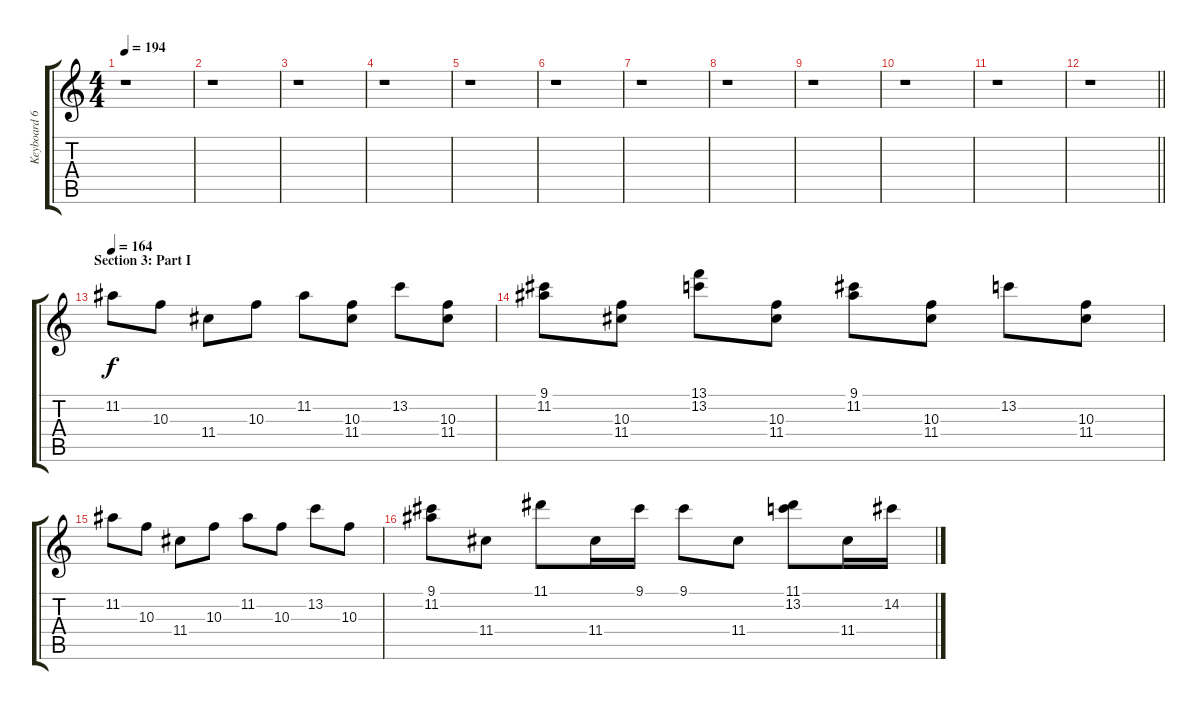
\track ("Keyboard 6 (Piano)" "Keyboard 6") {instrument acousticgrandpiano}
\staff {score tabs}
\tuning (E5 B4 G4 D4 A3 E3) {hide}
\ts (4 4)
\tempo 194
\clef g2
\ks c
r.1{dy f} |
r.1 |
r.1 |
r.1 |
r.1 |
r.1 |
r.1 |
r.1 |
r.1 |
r.1 |
r.1 |
\barLineRight lightlight
r.1 |
\section ("" "Section 3: Part I")
\tempo 164
11.2.8 10.3.8 11.4.8 10.3.8 11.2.8 (10.3 11.4).8 13.2.8 (10.3 11.4).8 |
(9.1 11.2).8 (10.3 11.4).8 (13.1 13.2).8 (10.3 11.4).8 (9.1 11.2).8 (10.3 11.4).8 13.2.8 (10.3 11.4).8 |
11.2.8 10.3.8 11.4.8 10.3.8 11.2.8 10.3.8 13.2.8 10.3.8 |
(9.1 11.2).8 11.4.8 11.1.8 11.4.16 9.1.16 9.1.8 11.4.8 (11.1 13.2).8 11.4.16 14.2.16
